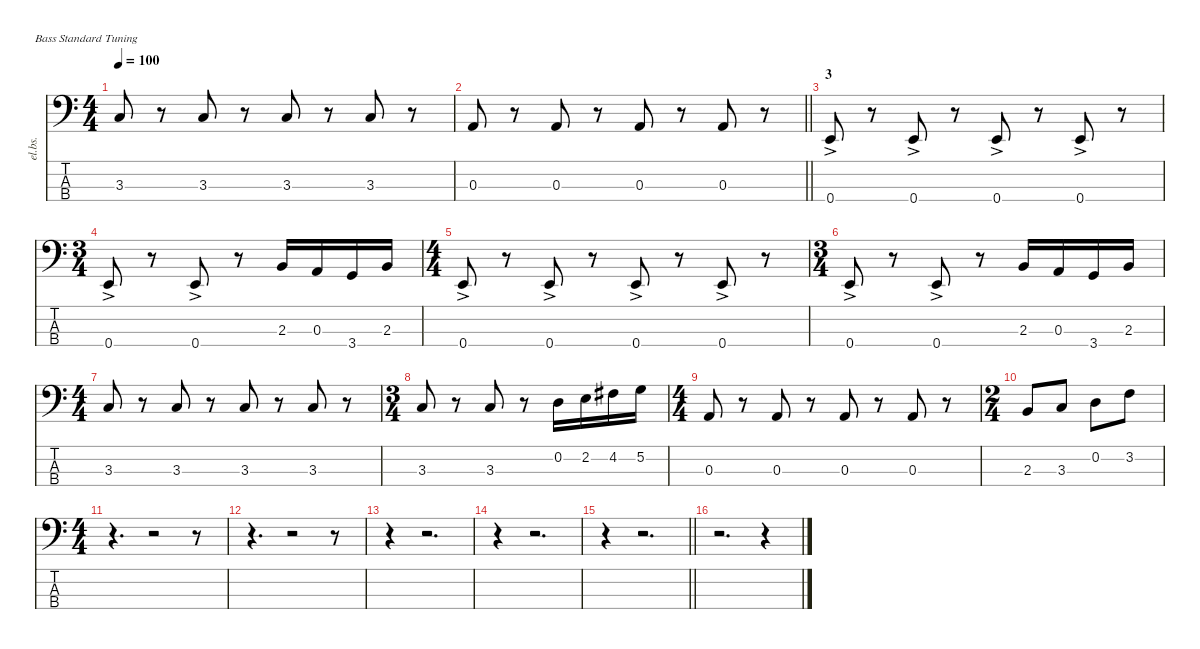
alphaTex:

\defaultSystemsLayout 4
\hideDynamics
\bracketExtendMode nobrackets
\otherSystemsTrackNameOrientation horizontal
\track ("Basse" "el.bs.") {instrument electricbassfinger}
\staff {score tabs}
\tuning (G2 D2 A1 E1)
\ts (4 4)
\tempo 100
\clef f4
\ks c
3.3.8{dy f} r.8 3.3.8 r.8 3.3.8 r.8 3.3.8 r.8 |
\barLineRight lightlight
0.3.8 r.8 0.3.8 r.8 0.3.8 r.8 0.3.8 r.8 |
\section ("" "3")
0.4{ac}.8{dy mf} r.8 0.4{ac}.8 r.8 0.4{ac}.8 r.8 0.4{ac}.8 r.8 |
\ts (3 4)
\beaming (8 2 2 2)
0.4{ac}.8 r.8 0.4{ac}.8 r.8 2.3.16{dy f} 0.3.16 3.4.16 2.3.16 |
\ts (4 4)
\beaming (8 2 2 2 2)
0.4{ac}.8{dy mf} r.8 0.4{ac}.8 r.8 0.4{ac}.8 r.8 0.4{ac}.8 r.8 |
\ts (3 4)
\beaming (8 2 2 2)
0.4{ac}.8 r.8 0.4{ac}.8 r.8 2.3.16{dy f} 0.3.16 3.4.16 2.3.16 |
\ts (4 4)
\beaming (8 2 2 2 2)
3.3.8 r.8 3.3.8 r.8 3.3.8 r.8 3.3.8 r.8 |
\ts (3 4)
\beaming (8 2 2 2 2)
3.3.8 r.8 3.3.8 r.8 0.2.16 2.2.16 4.2{acc #}.16 5.2.16 |
\ts (4 4)
\beaming (8 2 2 2 2)
0.3.8 r.8 0.3.8 r.8 0.3.8 r.8 0.3.8 r.8 |
\ts (2 4)
\beaming (8 2 2)
2.3.8 3.3.8 0.2.8 3.2.8 |
\ts (4 4)
\beaming (8 2 2 2 2)
r.4{d} r.2 r.8 |
r.4{d} r.2 r.8 |
r.4 r.2{d} |
r.4 r.2{d} |
\barLineRight lightlight
r.4 r.2{d} |
r.2{d} r.4
